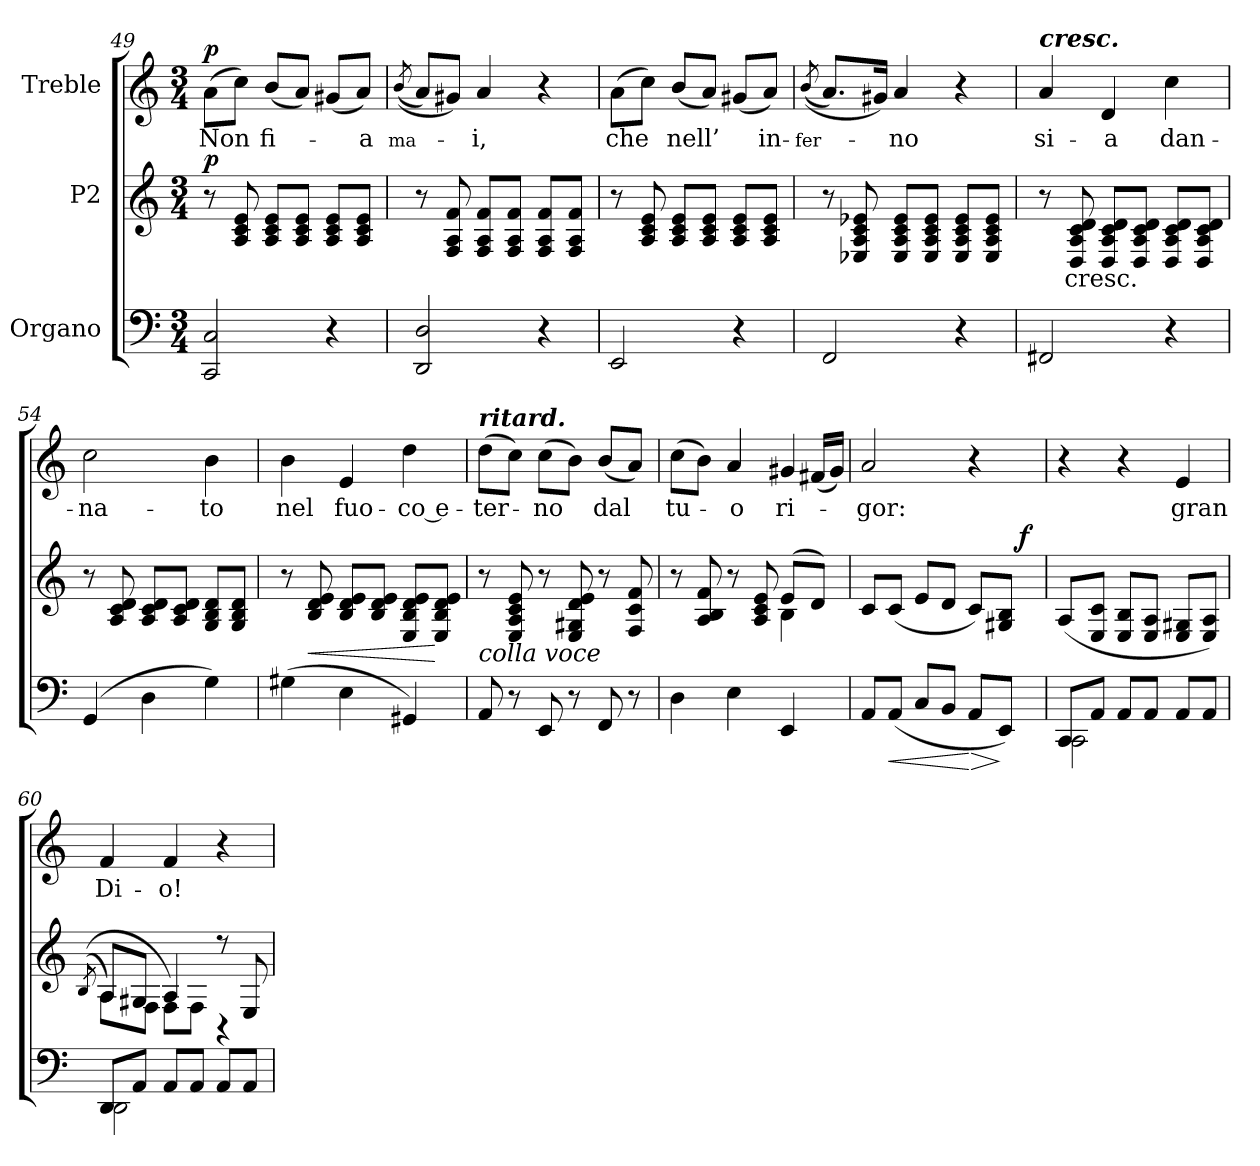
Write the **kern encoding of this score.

**kern	**dynam	**kern	**text	**dynam	**kern	**text	**dynam
*part3	*part3	*part2	*part2	*part2	*part1	*part1	*part1
*staff3	*staff3	*staff2	*staff2	*staff2	*staff1	*staff1	*staff1
*I"Organo	*	*I"P2	*	*	*I"Treble	*	*
!!LO:PB:g=z
*clefF4	*	*clefG2	*	*	*clefG2	*	*
*k[]	*	*k[]	*	*	*k[]	*	*
*a:	*	*a:	*	*	*a:	*	*
*M3/4	*	*M3/4	*	*	*M3/4	*	*
=49	=49	=49	=49	=49	=49	=49	=49
!	!	!	!	!	!	!LO:LY:b:color=#000000	!
2CCi/ 2Ci	.	8r	.	p	(8ai\L	Non	p
.	.	8Ai/ 8ci 8ei	.	.	8cci\J)	.	.
!	!	!	!	!	!	!LO:LY:b:color=#000000	!
.	.	8Ai/ 8ci/ 8ei/L	.	.	(8bi/L	fi-	.
.	.	8Ai/ 8ci/ 8ei/J	.	.	8ai/J)	.	.
4r	.	8Ai/ 8ci/ 8ei/L	.	.	(8g#Xi/L	.	.
!	!	!	!	!	!	!LO:LY:b:color=#000000	!
.	.	8Ai/ 8ci/ 8ei/J	.	.	8ai/J)	-a	.
=50	=50	=50	=50	=50	=50	=50	=50
!	!	!	!	!	!	!LO:LY:b:color=#000000	!
.	.	.	.	.	((8qbi/	ma-	.
2DDi/ 2Di	.	8r	.	.	8ai/L)	.	.
.	.	8Fi/ 8Ai 8fi	.	.	8g#Xi/J)	.	.
!	!	!	!	!	!	!LO:LY:b:color=#000000	!
.	.	8Fi/ 8Ai/ 8fi/L	.	.	4ai/	-i,	.
.	.	8Fi/ 8Ai/ 8fi/J	.	.	.	.	.
4r	.	8Fi/ 8Ai/ 8fi/L	.	.	4r	.	.
.	.	8Fi/ 8Ai/ 8fi/J	.	.	.	.	.
=51	=51	=51	=51	=51	=51	=51	=51
!	!	!	!	!	!	!LO:LY:b:color=#000000	!
2EEi/	.	8r	.	.	(8ai\L	che	.
.	.	8Ai/ 8ci 8ei	.	.	8cci\J)	.	.
!	!	!	!	!	!	!LO:LY:b:color=#000000	!
.	.	8Ai/ 8ci/ 8ei/L	.	.	(8bi/L	nell’	.
.	.	8Ai/ 8ci/ 8ei/J	.	.	8ai/J)	.	.
4r	.	8Ai/ 8ci/ 8ei/L	.	.	(8g#Xi/L	.	.
!	!	!	!	!	!	!LO:LY:b:color=#000000	!
.	.	8Ai/ 8ci/ 8ei/J	.	.	8ai/J)	in-	.
=52	=52	=52	=52	=52	=52	=52	=52
!	!	!	!	!	!	!LO:LY:b:color=#000000	!
.	.	.	.	.	((8qbi/	-fer-	.
2FFi/	.	8r	.	.	8.ai/L)	.	.
.	.	8E-Xi/ 8Ai 8ci 8e-Xi	.	.	.	.	.
.	.	.	.	.	16g#Xi/Jk)	.	.
!	!	!	!	!	!	!LO:LY:b:color=#000000	!
.	.	8E-i/ 8Ai/ 8ci/ 8e-i/L	.	.	4ai/	-no	.
.	.	8E-i/ 8Ai/ 8ci/ 8e-i/J	.	.	.	.	.
4r	.	8E-i/ 8Ai/ 8ci/ 8e-i/L	.	.	4r	.	.
.	.	8E-i/ 8Ai/ 8ci/ 8e-i/J	.	.	.	.	.
=53	=53	=53	=53	=53	=53	=53	=53
!	!	!	!	!	!LO:TX:a:Bi:t=cresc.	!	!
!	!	!	!	!	!	!LO:LY:b:color=#000000	!
2FF#Xi/	.	8r	.	.	4ai/	si-	.
!	!	!	!LO:LY:b:color=#000000	!	!	!	!
.	.	8Di/ 8Ai 8ci 8di	cresc.	.	.	.	.
!	!	!	!	!	!	!LO:LY:b:color=#000000	!
.	.	8Di/ 8Ai/ 8ci/ 8di/L	.	.	4di/	-a	.
.	.	8Di/ 8Ai/ 8ci/ 8di/J	.	.	.	.	.
!	!	!	!	!	!	!LO:LY:b:color=#000000	!
4r	.	8Di/ 8Ai/ 8ci/ 8di/L	.	.	4cci\	dan-	.
.	.	8Di/ 8Ai/ 8ci/ 8di/J	.	.	.	.	.
=54	=54	=54	=54	=54	=54	=54	=54
!	!	!	!	!	!	!LO:LY:b:color=#000000	!
(4GGi/	.	8r	.	.	2cci\	-na-	.
.	.	8Ai/ 8ci 8di	.	.	.	.	.
4Di\	.	8Ai/ 8ci/ 8di/L	.	.	.	.	.
.	.	8Ai/ 8ci/ 8di/J	.	.	.	.	.
!	!	!	!	!	!	!LO:LY:b:color=#000000	!
4Gi\)	.	8Gi/ 8Bi/ 8di/L	.	.	4bi\	-to	.
.	.	8Gi/ 8Bi/ 8di/J	.	.	.	.	.
!!LO:LB:g=z
=55	=55	=55	=55	=55	=55	=55	=55
!	!	!	!	!	!	!LO:LY:b:color=#000000	!
(4G#Xi\	.	8r	.	.	4bi\	nel	.
!	!	!	!	!LO:HP:b	!	!	!
.	.	8Bi/ 8di 8ei	.	<	.	.	.
!	!	!	!	!	!	!LO:LY:b:color=#000000	!
4Ei\	.	8Bi/ 8di/ 8ei/L	.	.	4ei/	fuo-	.
.	.	8Bi/ 8di/ 8ei/J	.	.	.	.	.
!	!	!	!	!	!	!LO:LY:b:color=#000000	!
4GG#Xi/)	.	8Ei/ 8Bi/ 8di/ 8ei/L	.	.	4ddi\	-co e-	.
.	.	8Ei/ 8Bi/ 8di/ 8ei/J	.	[	.	.	.
=56	=56	=56	=56	=56	=56	=56	=56
!	!	!	!	!	!LO:TX:a:Bi:t=ritard.	!	!
!	!	!LO:TX:b:i:t=colla voce	!	!	!	!	!
!	!	!	!	!	!	!LO:LY:b:color=#000000	!
8AAi/	.	8r	.	.	(8ddi\L	-ter-	.
8r	.	8Ei/ 8Ai 8ci 8ei	.	.	8cci\J)	.	.
!	!	!	!	!	!	!LO:LY:b:color=#000000	!
8EEi/	.	8r	.	.	(8cci\L	-no	.
8r	.	8Ei/ 8G#Xi 8di 8ei	.	.	8bi\J)	.	.
!	!	!	!	!	!	!LO:LY:b:color=#000000	!
8FFi/	.	8r	.	.	(8bi/L	dal	.
8r	.	8Fi/ 8ci 8fi	.	.	8ai/J)	.	.
=57	=57	=57	=57	=57	=57	=57	=57
*	*	*^	*	*	*	*	*
!	!	!	!	!	!	!	!LO:LY:b:color=#000000	!
*	*	*	*	*	*	*^	*	*
4Di\	.	8r	2ryy	.	.	(8cci\L	2ryy	tu-	.
.	.	8Ai/ 8Bi 8fi	.	.	.	8bi\J)	.	.	.
!	!	!	!	!	!	!	!	!LO:LY:b:color=#000000	!
4Ei\	.	8r	.	.	.	4ai/	.	-o	.
.	.	8Ai/ 8ci 8ei	.	.	.	.	.	.	.
!	!	!	!	!	!	!	!	!LO:LY:b:color=#000000	!
4EEi/	.	(8ei/L	4Bi\	.	.	4g#Xi/	8ryy	ri-	.
.	.	8di/J)	.	.	.	.	(16f#Xi/LL	.	.
.	.	.	.	.	.	.	16g#i/JJ)	.	.
*	*	*	*	*	*	*v	*v	*	*
=58	=58	=58	=58	=58	=58	=58	=58	=58
*	*	*	*	*	*	*^	*	*
!	!	!	!	!	!	!LO:TX:a:Bi:t=a tempo	!	!	!
!	!	!	!	!	!	!LO:TX:b:Bi:t=a tempo	!	!	!
!	!	!	!	!	!	!	!	!LO:LY:b:color=#000000	!
*	*	*	*	*	*	*v	*v	*	*
8AAi/L	.	8ci/L	2ryy	.	.	2ai/	-gor:	.
!	!LO:HP:b	!	!	!	!	!	!	!
(8AAi/J	<	(8ci/J	.	.	.	.	.	.
8Ci/L	.	8ei/L	.	.	.	.	.	.
8BBi/J	.	8di/J	.	.	.	.	.	.
!	!LO:HP:n=1:b	!	!	!	!	!	!	!
8AAi/L	[ >	8ci/L)	8ryy	.	.	4r	.	.
8EEi/J)	]	8G#Xi/ 8Bi/J	32ryy	.	.	.	.	.
.	.	.	64ryy	.	.	.	.	.
.	.	.	512.ryy	.	.	.	.	.
.	.	.	16ryy	.	f	.	.	.
.	.	.	128ryy	.	.	.	.	.
.	.	.	256ryy	.	.	.	.	.
.	.	.	1024ryy	.	.	.	.	.
=59	=59	=59	=59	=59	=59	=59	=59	=59
*^	*	*	*	*	*	*	*	*
!	!	!	!LO:TX:b:i:t=espressivo	!	!	!	!	!	!
*	*	*	*v	*v	*	*	*	*	*
8CCj/L	2CCi\	.	(8Ai/L	.	.	4r	.	.
8AAi/J	.	.	8Ei/ 8ci/J	.	.	.	.	.
8AAi/L	.	.	8Ei/ 8Bi/L	.	.	4r	.	.
8AAi/J	.	.	8Ei/ 8Ai/J	.	.	.	.	.
!	!	!	!	!	!	!	!LO:LY:b:color=#000000	!
8AAi/L	4ryy	.	8Ei/ 8G#Xi/L	.	.	4ei/	gran	.
8AAi/J	.	.	8Ei/ 8Ai/J)	.	.	.	.	.
=60	=60	=60	=60	=60	=60	=60	=60	=60
.	.	.	((8qBi/	.	.	.	.	.
*	*	*	*^	*	*	*	*	*
!	!	!	!	!	!	!	!	!LO:LY:b:color=#000000	!
8DDj/L	2DDi\	.	8Ai/L)	8Ai\L	.	.	4fi/	Di-	.
8AAi/J	.	.	8G#Xi/J	8Fi\J	.	.	.	.	.
!	!	!	!	!	!	!	!	!LO:LY:b:color=#000000	!
8AAi/L	.	.	4Ai/)	8Fi\L	.	.	4fi/	-o!	.
8AAi/J	.	.	.	8Fi\J	.	.	.	.	.
8AAi/L	4ryy	.	8r	4r	.	.	4r	.	.
8AAi/J	.	.	8Ei/	.	.	.	.	.	.
*v	*v	*	*	*	*	*	*	*	*
*	*	*v	*v	*	*	*	*	*
=	=	=	=	=	=	=	=
*-	*-	*-	*-	*-	*-	*-	*-
